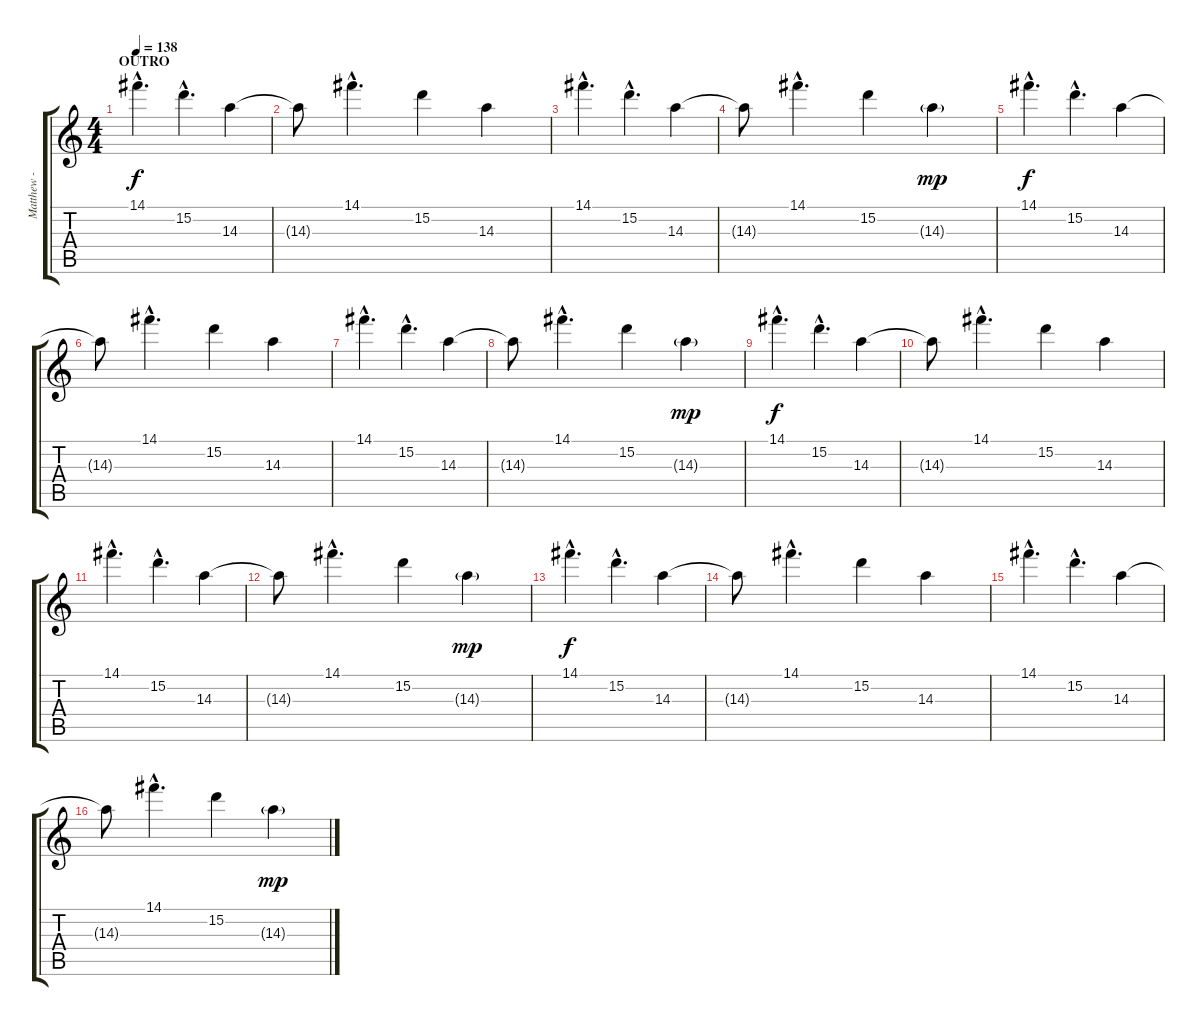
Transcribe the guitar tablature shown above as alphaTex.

\track ("Matthew - Lead Guitar" "Matthew - ") {instrument overdrivenguitar}
\staff {score tabs}
\tuning (E4 B3 G3 D3 A2 E2) {hide}
\ts (4 4)
\section ("" "OUTRO")
\tempo 138
\clef g2
\ks c
14.1{hac}.4{d dy f} 15.2{hac}.4{d} 14.3.4 |
14.3{t}.8 14.1{hac}.4{d} 15.2.4 14.3.4 |
14.1{hac}.4{d} 15.2{hac}.4{d} 14.3.4 |
14.3{t}.8 14.1{hac}.4{d} 15.2.4 14.3{g}.4{dy mp} |
14.1{hac}.4{d dy f} 15.2{hac}.4{d} 14.3.4 |
14.3{t}.8 14.1{hac}.4{d} 15.2.4 14.3.4 |
14.1{hac}.4{d} 15.2{hac}.4{d} 14.3.4 |
14.3{t}.8 14.1{hac}.4{d} 15.2.4 14.3{g}.4{dy mp} |
14.1{hac}.4{d dy f} 15.2{hac}.4{d} 14.3.4 |
14.3{t}.8 14.1{hac}.4{d} 15.2.4 14.3.4 |
14.1{hac}.4{d} 15.2{hac}.4{d} 14.3.4 |
14.3{t}.8 14.1{hac}.4{d} 15.2.4 14.3{g}.4{dy mp} |
14.1{hac}.4{d dy f} 15.2{hac}.4{d} 14.3.4 |
14.3{t}.8 14.1{hac}.4{d} 15.2.4 14.3.4 |
14.1{hac}.4{d} 15.2{hac}.4{d} 14.3.4 |
14.3{t}.8 14.1{hac}.4{d} 15.2.4 14.3{g}.4{dy mp}
